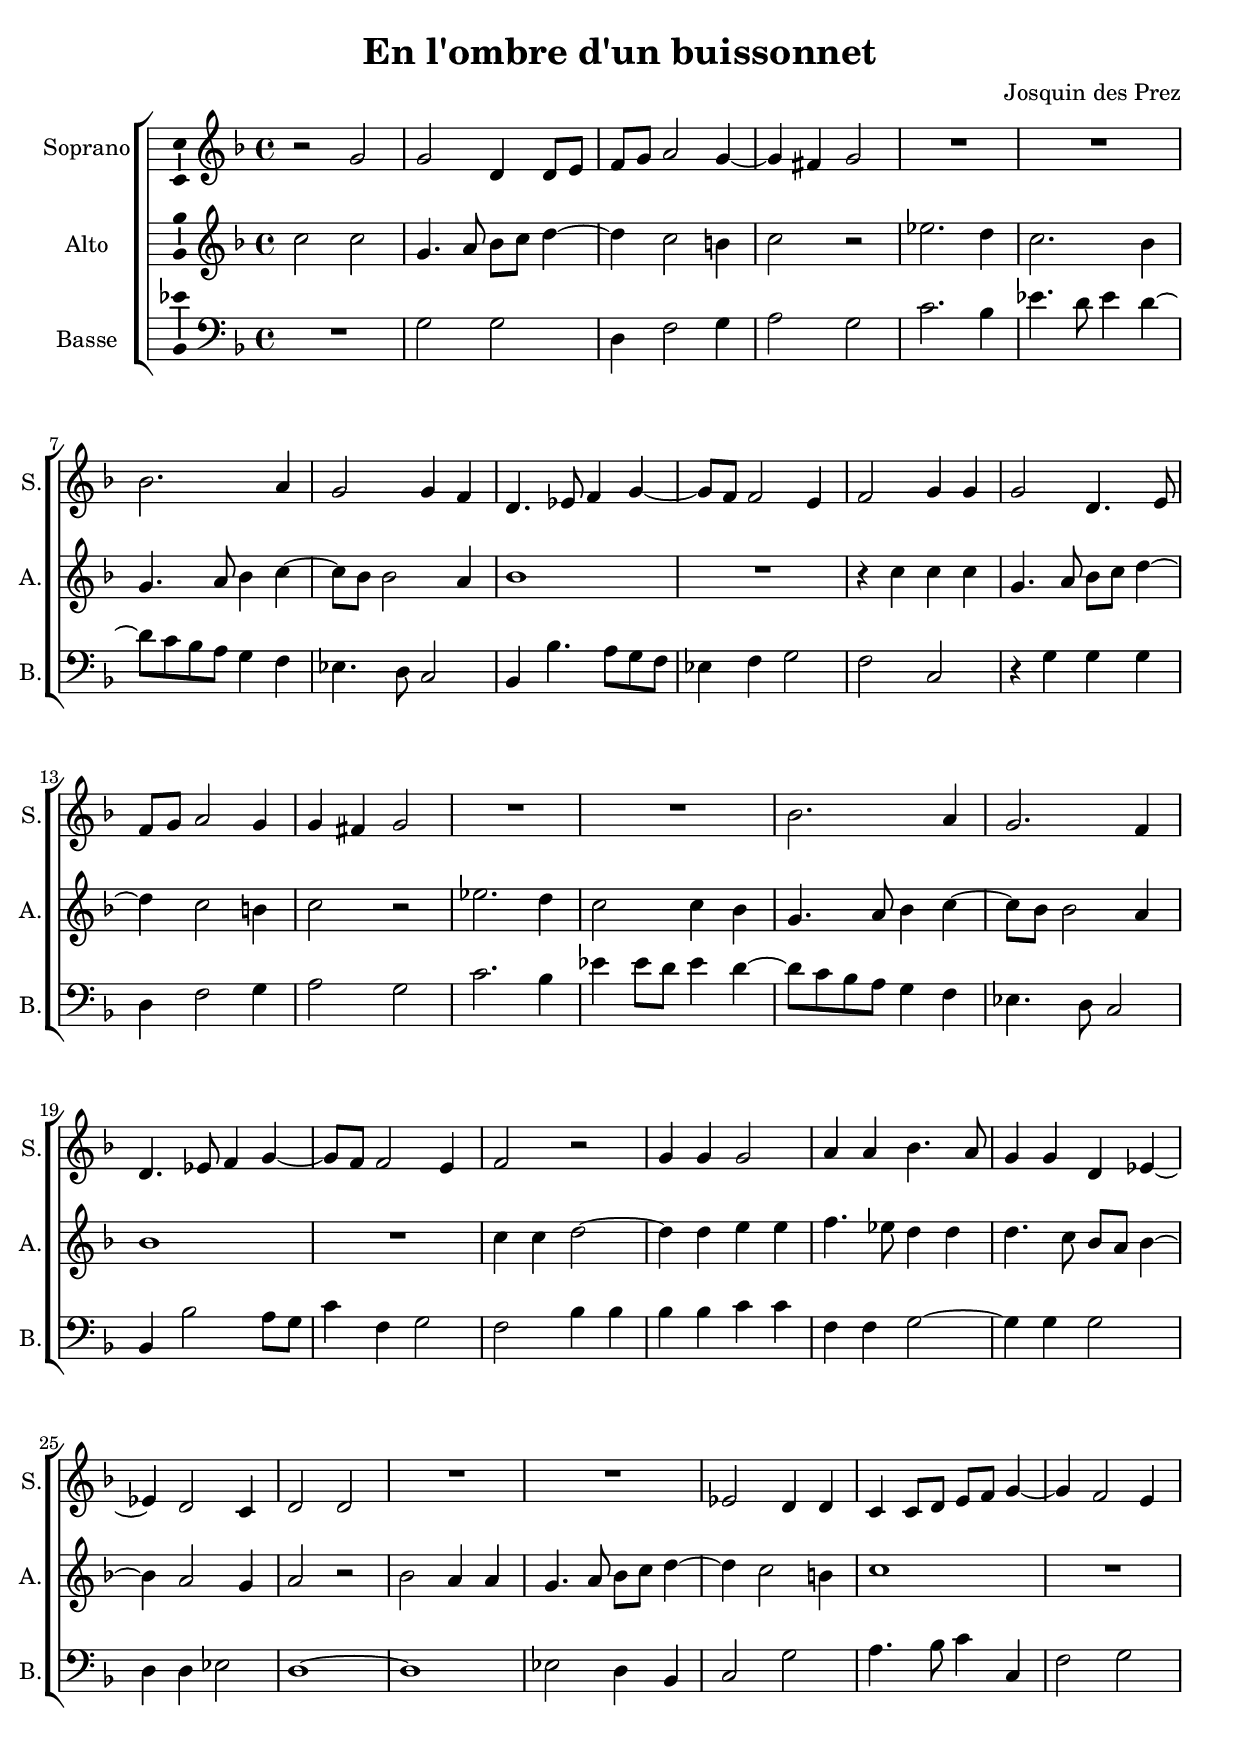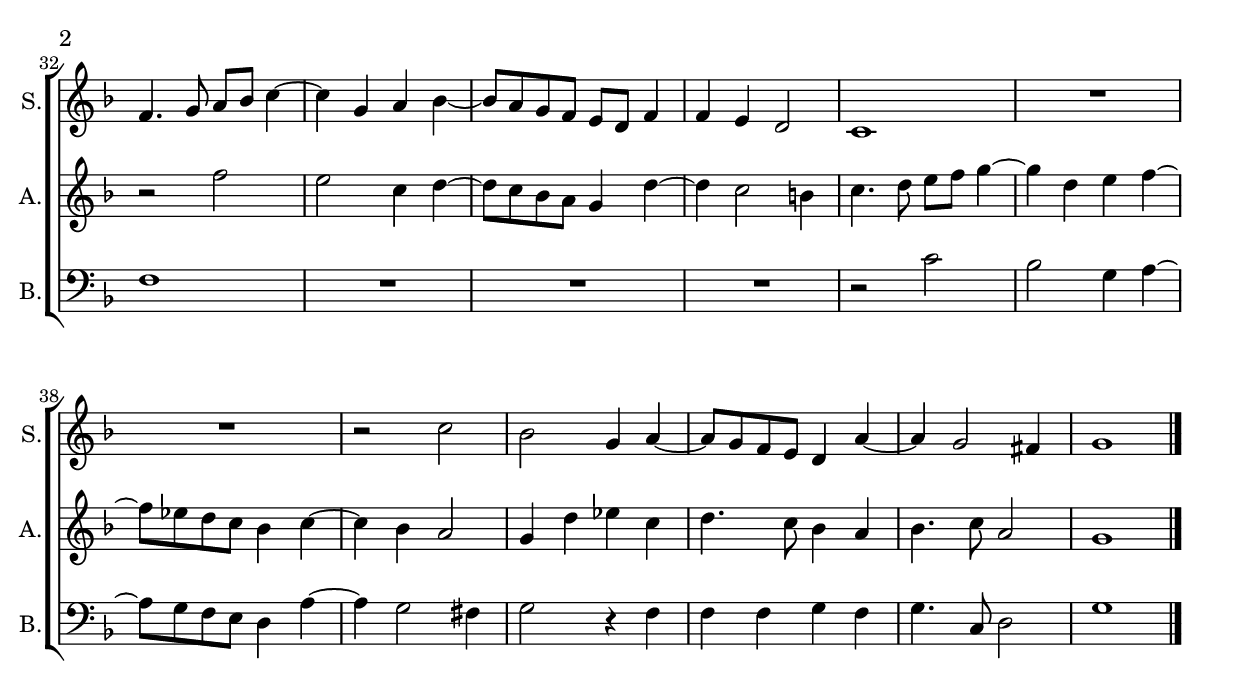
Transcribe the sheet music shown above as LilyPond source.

\version "2.14.2"
\language "italiano"

\paper {
  system-system-spacing #'padding = #5
}

\header {
  composer = "Josquin des Prez"
  title = "En l'ombre d'un buissonnet"
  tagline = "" % no footer
}

global = {
  \key fa \major
  \time 4/4
  \tempo 4 = 120
  \set Score.tempoHideNote = ##t % hide tempo marking
}

crescendo = ^\markup { \italic { cresc. } }
sottoVoce = ^\markup { \italic { sotto voce } }

notesA = {
  r2 sol2 |
  sol2 re4 re8 mi8 |
  fa8 sol8 la2 sol4~ |
  sol4 fad4 sol2 |
  R1*2 |
  sib2. la4 |
  sol2 sol4 fa4 |
  re4. mib8 fa4 sol4~ |
  sol8 fa8 fa2 mi4 |
  fa2 sol4 sol4 |
  sol2 re4. mi8 |
  fa8 sol8 la2 sol4 |
  sol4 fad4 sol2 |
  R1*2 |
  sib2. la4 |
  sol2. fa4 |
  re4. mib8 fa4 sol4~ |
  sol8 fa8 fa2 mi4 |
  fa2 r2 |
  sol4 sol4 sol2 |
  la4 la4 sib4. la8 |
  sol4 sol4 re4 mib4~ |
  mib4 re2 do4 |
  re2 re2 |
  R1*2 |
  mib2 re4 re4 |
  do4 do8 re8 mi8 fa8 sol4~ |
  sol4 fa2 mi4 |
  fa4. sol8 la8 sib8 do4~ |
  do4 sol4 la4 sib4~ |
  sib8 la8 sol8 fa8 mi8 re8 fa4 |
  fa4 mi4 re2 |
  do1 |
  R1*2 |
  r2 do'2 |
  sib2 sol4 la4~ |
  la8 sol8 fa8 mi8 re4 la'4~ |
  la4 sol2 fad4 |
  sol1 |

  \bar "|."
}

notesB = {
  do2 do2 |
  sol4. la8 sib8 do8 re4~ |
  re4 do2 si4 |
  do2 r2 |
  mib2. re4 |
  do2. sib4 |
  sol4. la8 sib4 do4~ |
  do8 sib8 sib2 la4 |
  sib1 |
  R1 |
  r4 do4 do4 do4 |
  sol4. la8 sib8 do8 re4~ |
  re4 do2 si4 |
  do2 r2 |
  mib2. re4 |
  do2 do4 sib4 |
  sol4. la8 sib4 do4~ |
  do8 sib8 sib2 la4 |
  sib1 |
  R1 |
  do4 do4 re2~ |
  re4 re4 mi4 mi4 |
  fa4. mib8 re4 re4 |
  re4. do8 sib8 la8 sib4~ |
  sib4 la2 sol4 |
  la2 r2 |
  sib2 la4 la4 |
  sol4. la8 sib8 do8 re4~ |
  re4 do2 si4 |
  do1 |
  R1 |
  r2 fa2 |
  mi2 do4 re4~ |
  re8 do8 sib8 la8 sol4 re'4~ |
  re4 do2 si4 |
  do4. re8 mi8 fa8 sol4~ |
  sol4 re4 mi4 fa4~ |
  fa8 mib8 re8 do8 sib4 do4~ |
  do4 sib4 la2 |
  sol4 re'4 mib4 do4 |
  re4. do8 sib4 la4 |
  sib4. do8 la2 |
  sol1 |

  \bar "|."
}

notesD = {
  R1 |
  sol2 sol2 |
  re4 fa2 sol4 |
  la2 sol2 |
  do2. sib4 |
  mib4. re8 mib4 re4~ |
  re8 do8 sib8 la8 sol4 fa4 |
  mib4. re8 do2 |
  sib4 sib'4. la8 sol8 fa8 |
  mib4 fa4 sol2 |
  fa2 do2 |
  r4 sol'4 sol4 sol4 |
  re4 fa2 sol4 |
  la2 sol2 |
  do2. sib4 |
  mib4 mib8 re8 mib4 re4~ |
  re8 do8 sib8 la8 sol4 fa4 |
  mib4. re8 do2 |
  sib4 sib'2 la8 sol8 |
  do4 fa,4 sol2 |
  fa2 sib4 sib4 |
  sib4 sib4 do4 do4 |
  fa,4 fa4 sol2~ |
  sol4 sol4 sol2 |
  re4 re4 mib2 |
  re1~ |
  re1 |
  mib2 re4 sib4 |
  do2 sol'2 |
  la4. sib8 do4 do,4 |
  fa2 sol2 |
  fa1 |
  R1*3 |
  r2 do'2 |
  sib2 sol4 la4~ |
  la8 sol8 fa8 mi8 re4 la'4~ |
  la4 sol2 fad4 |
  sol2 r4 fa4 |
  fa4 fa4 sol4 fa4 |
  sol4. do,8 re2 |
  sol1 |

  \bar "|."
}

lyricsA = \lyricmode {

}

lyricsB = \lyricmode {

}

lyricsD = \lyricmode {

}

\score {
  \new ChoirStaff <<
    \new Staff <<
      \set Staff.midiInstrument = #"choir aahs"
      \new Voice = "Soprano" <<
        \global
        \set Staff.instrumentName = #"Soprano"
        \set Staff.shortInstrumentName = #"S."
        \relative do'' {
          \clef treble
          \notesA
        }
        \addlyrics {
          \lyricsA
        }
      >>
    >>
    \new Staff <<
      \set Staff.midiInstrument = #"choir aahs"
      \new Voice = "Alto" <<
        \global
        \set Staff.instrumentName = #"Alto"
        \set Staff.shortInstrumentName = #"A."
        \relative la' {
          \clef treble
          \notesB
        }
        \addlyrics {
          \lyricsB
        }
      >>
    >>
    \new Staff <<
      \set Staff.midiInstrument = #"choir aahs"
      \new Voice = "Basse" <<
        \global
        \set Staff.instrumentName = #"Basse"
        \set Staff.shortInstrumentName = #"B."
        \relative do' {
          \clef bass
          \notesD
        }
        \addlyrics {
          \lyricsD
        }
      >>
    >>
  >>

  \midi { }

  \layout {
    \context {
      \Voice
      \consists Ambitus_engraver % display ambitus
    }
  }
}